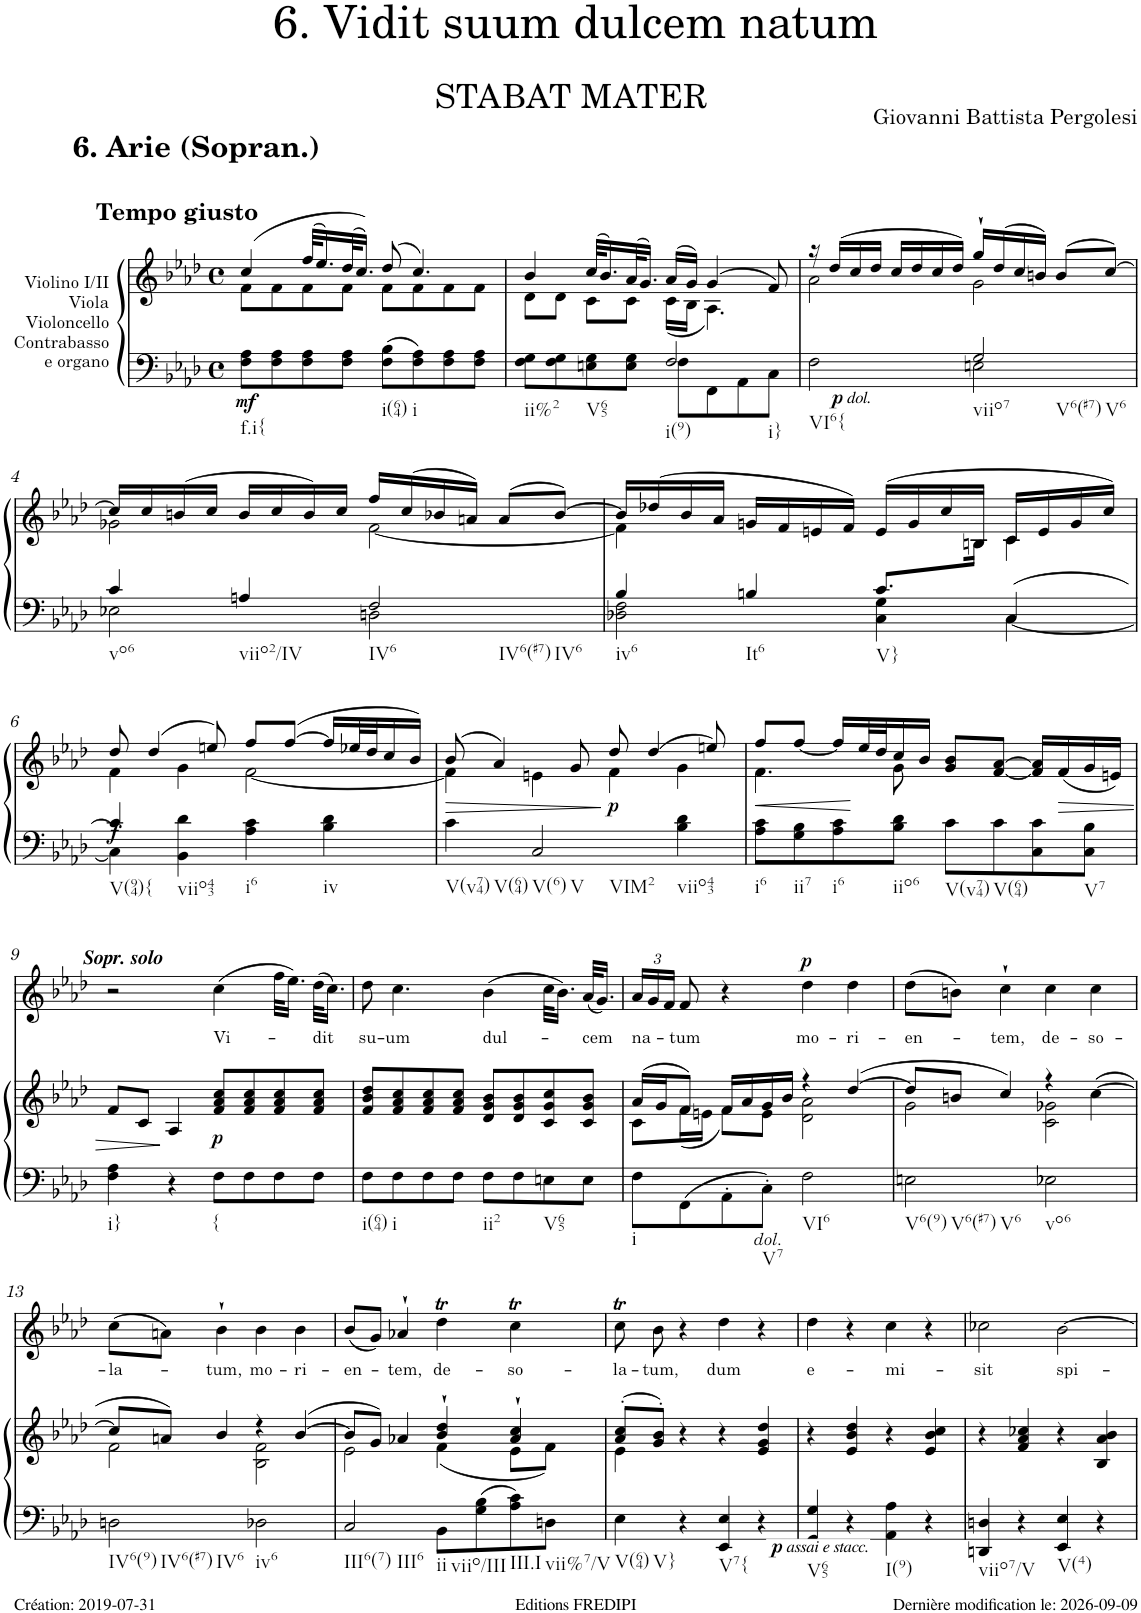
**kern	**kern	**dynam	**kern	**text	**dynam
*part2	*part2	*part2	*part1	*part1	*part1
*staff3	*staff2	*staff2/3	*staff1	*staff1	*staff1
*I"Violino I/II Viola Violoncello Contrabasso e organo	*	*	*I"Soprano	*	*
*clefF4	*clefG2	*	*clefG2	*	*
*k[b-e-a-d-]	*k[b-e-a-d-]	*	*k[b-e-a-d-]	*	*
*M4/4	*M4/4	*	*M4/4	*	*
*met(c)	*met(c)	*	*met(c)	*	*
=1	=1	=1	=1	=1	=1
*	*^	*	*	*	*
!	!	!	!	!LO:TX:a:B:t=Tempo giusto	!	!
!LO:TX:b:t=f.i{	!	!	!	!	!	!
!	!	!	!LO:DY:b=2	!	!	!
8F\ 8A-\L	(4cc/	8f\L	mf	1r	.	.
8F\ 8A-\	.	8f\	.	.	.	.
8F\ 8A-\	(32ff/KLL	8f\	.	.	.	.
.	16.ee-/)	.	.	.	.	.
8F\ 8A-\J	(32dd-/K	8f\J	.	.	.	.
.	16.cc/JJ))	.	.	.	.	.
!LO:TX:b:t=i(64)	!	!	!	!	!	!
8F\ 8B-\L	8f\L	(>8dd-/	.	.	.	.
!LO:TX:b:t=i	!	!	!	!	!	!
8F\ 8A-\	8f\	4.cc/)	.	.	.	.
8F\ 8A-\	8f\	.	.	.	.	.
8F\ 8A-\J	8f\J	.	.	.	.	.
=2	=2	=2	=2	=2	=2	=2
*^	*	*	*	*	*	*
!LO:TX:b:t=ii%2	!	!	!	!	!	!	!
!LO:TX:b:t=V65	!	!	!	!	!	!	!
2ryy	8F\ 8G\L	8d-\L	4b-/	.	1r	.	.
.	8F\ 8G\	8d-\J	.	.	.	.	.
.	8En\ 8G\	(32cc/KLL	8c\L	.	.	.	.
.	.	16.b-/)	.	.	.	.	.
.	8E\ 8G\J	(32a-/K	8c\J	.	.	.	.
.	.	16.g/JJ)	.	.	.	.	.
!LO:TX:b:t=i(9)	!	!	!	!	!	!	!
!LO:TX:b:t=i}	!	!	!	!	!	!	!
2F/	8F\L	(16a-/LL	(<16c\LL	.	.	.	.
.	.	16g/JJ)	16B-\JJ	.	.	.	.
.	8FF\	(>4g/	4.A-\)	.	.	.	.
.	8AA-\	.	.	.	.	.	.
.	8C\J	8f/)	.	.	.	.	.
=3	=3	=3	=3	=3	=3	=3	=3
!LO:TX:b:t=VI6{	!	!	!	!	!	!	!
2F\	2ryy	16r	2a-\	.	1r	.	.
!	!	!	!	!LO:DY:b	!	!	!
!	!	!	!	!LO:DY:n=1:b	!	!	!
.	.	(>16dd-/LL	.	p other-dynamics	.	.	.
.	.	16cc/	.	.	.	.	.
.	.	16dd-/JJ	.	.	.	.	.
.	.	16cc/LL	.	.	.	.	.
.	.	16dd-/	.	.	.	.	.
.	.	16cc/	.	.	.	.	.
.	.	16dd-/JJ)	.	.	.	.	.
!LO:TX:b:t=viio7	!	!	!	!	!	!	!
!LO:TX:b:t=V6(#7)	!	!	!	!	!	!	!
!LO:TX:b:t=V6	!	!	!	!	!	!	!
2G/	2En\	16gg`/LL	2g\	.	.	.	.
.	.	(>16dd-/	.	.	.	.	.
.	.	16cc/	.	.	.	.	.
.	.	16bn/JJ)	.	.	.	.	.
.	.	(>8b/L	.	.	.	.	.
.	.	[>8cc/J)	.	.	.	.	.
!!LO:LB:g=z
=4	=4	=4	=4	=4	=4	=4	=4
!LO:TX:b:t=vo6	!	!	!	!	!	!	!
4c/	2E-X\	16cc/LL]	2g-X\	.	1r	.	.
.	.	16cc/	.	.	.	.	.
.	.	(>16bn/	.	.	.	.	.
.	.	16cc/JJ	.	.	.	.	.
!LO:TX:b:t=viio2/IV	!	!	!	!	!	!	!
4An/	.	16b/LL	.	.	.	.	.
.	.	16cc/	.	.	.	.	.
.	.	16b/)	.	.	.	.	.
.	.	16cc/JJ	.	.	.	.	.
!LO:TX:b:t=IV6	!	!	!	!	!	!	!
!LO:TX:b:t=IV6(#7)	!	!	!	!	!	!	!
!LO:TX:b:t=IV6	!	!	!	!	!	!	!
2F/	2Dn\	16ff/LL	[<2f\	.	.	.	.
.	.	(>16cc/	.	.	.	.	.
.	.	16b-X/	.	.	.	.	.
.	.	16an/JJ)	.	.	.	.	.
.	.	(>8a/L	.	.	.	.	.
.	.	[>8b-/J)	.	.	.	.	.
=5	=5	=5	=5	=5	=5	=5	=5
*	*	*^	*^	*	*	*	*
!LO:TX:b:t=iv6	!	!	!	!	!	!	!	!	!
4B-/	2D-X\ 2F\	16b-/LL]	4f\]	2.ryy	8.ryy	.	1r	.	.
.	.	(>16dd-X/	.	.	.	.	.	.	.
.	.	16b-/	.	.	.	.	.	.	.
*	*	*	*	*v	*v	*	*	*	*
.	.	16a-/JJ	.	.	.	.	.	.
!LO:TX:b:t=It6	!	!	!	!	!	!	!	!
4Bn/	.	16gn/LL	2ryy	.	.	.	.	.
.	.	16f/	.	.	.	.	.	.
.	.	16en/	.	.	.	.	.	.
.	.	16f/JJ)	.	.	.	.	.	.
!LO:TX:b:t=V}	!	!	!	!	!	!	!	!
8.c/L	4C\ 4G\	(16e/LL	.	.	.	.	.	.
.	.	16g/	.	.	.	.	.	.
.	.	16cc/	.	.	.	.	.	.
*	*	*	*	*^	*	*	*	*
16ryy	.	16Bn/JJ	.	.	16B\Jk	.	.	.	.
4C/	[<4C\	16c/LL	4c\	(>4c/	4ryy	.	.	.	.
.	.	16e/	.	.	.	.	.	.	.
.	.	16g/	.	.	.	.	.	.	.
.	.	16cc/JJ)	.	.	.	.	.	.	.
*	*	*	*v	*v	*v	*	*	*	*
!!LO:LB:g=z
=6	=6	=6	=6	=6	=6	=6	=6
*	*^	*	*	*	*	*	*
!LO:TX:b:t=V(94){	!	!	!	!	!	!	!	!
!	!	!	!	!	!LO:DY:b=2	!	!	!
4c/	4ryy	4C\]	8dd-/)	4f\	f	1r	.	.
.	.	.	(4dd-/	.	.	.	.	.
!LO:TX:b:t=viio43	!	!	!	!	!	!	!	!
2.ryy	4BB-\ 4d-\	2.ryy	.	4g\	.	.	.	.
.	.	.	8een/)	.	.	.	.	.
!	!LO:TX:b:t=i6	!	!	!	!	!	!	!
.	4A-\ 4c\	.	8ff/L	[<2f\	.	.	.	.
.	.	.	([>8ff/J	.	.	.	.	.
!	!LO:TX:b:t=iv	!	!	!	!	!	!	!
.	4B-\ 4d-\	.	16ff/LL]	.	.	.	.	.
.	.	.	32ee-X/L	.	.	.	.	.
.	.	.	32dd-/J	.	.	.	.	.
.	.	.	16cc/	.	.	.	.	.
.	.	.	16b-/JJ)	.	.	.	.	.
*v	*v	*v	*	*	*	*	*	*
=7	=7	=7	=7	=7	=7	=7
!LO:TX:b:t=V(v74)	!	!	!	!	!	!
!LO:TX:b:t=V(64)	!	!	!	!	!	!
!	!	!	!LO:HP:b	!	!	!
4c\	(>8b-/	4f\]	>	1r	.	.
.	4a-/)	.	.	.	.	.
!LO:TX:b:t=V(6)	!	!	!	!	!	!
!LO:TX:b:t=V	!	!	!	!	!	!
!LO:TX:b:t=VIM2	!	!	!	!	!	!
2C/	.	4en\	.	.	.	.
.	8g/	.	.	.	.	.
!	!	!	!LO:DY:n=1:b	!	!	!
.	8dd-/	4f\	] p	.	.	.
.	(>4dd-/	.	.	.	.	.
!LO:TX:b:t=viio43	!	!	!	!	!	!
4B-\ 4d-\	.	4g\	.	.	.	.
.	8een/)	.	.	.	.	.
=8	=8	=8	=8	=8	=8	=8
!LO:TX:b:t=i6	!	!	!	!	!	!
!	!	!	!LO:HP:b	!	!	!
8A-\ 8c\L	8ff/L	4.f\	<	1r	.	.
!LO:TX:b:t=ii7	!	!	!	!	!	!
8G\ 8B-\	[<8ff/J	.	.	.	.	.
!LO:TX:b:t=i6	!	!	!	!	!	!
8A-\ 8c\	16ff/LL]	.	.	.	.	.
.	32ee-/L	.	[	.	.	.
.	32dd-/J	.	.	.	.	.
!LO:TX:b:t=iio6	!	!	!	!	!	!
8B-\ 8d-\J	16cc/	8g\	.	.	.	.
.	16b-/JJ	.	.	.	.	.
!LO:TX:b:t=V(v74)	!	!	!	!	!	!
8c\L	8g/ 8b-/L	2ryy	.	.	.	.
!LO:TX:b:t=V(64)	!	!	!	!	!	!
8c\	[<8f/ [>8a-/J	.	.	.	.	.
8C\ 8c\	16f/] 16a-/]LL	.	.	.	.	.
!	!	!	!LO:HP:b	!	!	!
.	(<16f/	.	>	.	.	.
!LO:TX:b:t=V7	!	!	!	!	!	!
8C\ 8B-\J	16g/	.	.	.	.	.
.	16en/JJ)	.	.	.	.	.
*	*v	*v	*	*	*	*
!!LO:LB:g=z
=9	=9	=9	=9	=9	=9
!	!	!	!LO:TX:a:Bi:t=Sopr. solo	!	!
!LO:TX:b:t=i}	!	!	!	!	!
4F\ 4A-\	8f/L	.	2r	.	.
.	8c/J	.	.	.	.
4r	4A-/	]	.	.	.
!LO:TX:b:t={	!	!	!	!	!
!	!	!LO:DY:b	!	!LO:LY:b	!
8F\L	8f/ 8a-/ 8cc/L	p	(>4cc\	Vi-	.
8F\	8f/ 8a-/ 8cc/	.	.	.	.
8F\	8f/ 8a-/ 8cc/	.	32ff\KLL	.	.
.	.	.	16.ee-\JJ)	.	.
!	!	!	!	!LO:LY:b	!
8F\J	8f/ 8a-/ 8cc/J	.	(>32dd-\KLL	-dit	.
.	.	.	16.cc\JJ)	.	.
=10	=10	=10	=10	=10	=10
!LO:TX:b:t=i(64)	!	!	!	!	!
!	!	!	!	!LO:LY:b	!
8F\L	8f/ 8b-/ 8dd-/L	.	8dd-\	su-	.
!LO:TX:b:t=i	!	!	!	!	!
!	!	!	!	!LO:LY:b	!
8F\	8f/ 8a-/ 8cc/	.	4.cc\	-um	.
8F\	8f/ 8a-/ 8cc/	.	.	.	.
8F\J	8f/ 8a-/ 8cc/J	.	.	.	.
!LO:TX:b:t=ii2	!	!	!	!	!
!	!	!	!	!LO:LY:b	!
8F\L	8d-/ 8g/ 8b-/L	.	(>4b-\	dul-	.
8F\	8d-/ 8g/ 8b-/	.	.	.	.
!LO:TX:b:t=V65	!	!	!	!	!
8En\	8c/ 8g/ 8cc/	.	32cc\KLL	.	.
.	.	.	16.b-\JJ)	.	.
!	!	!	!	!LO:LY:b	!
8E\J	8c/ 8g/ 8b-/J	.	(<32a-/KLL	-cem	.
.	.	.	16.g/JJ)	.	.
=11	=11	=11	=11	=11	=11
*	*^	*	*	*	*
*	*	*	*	*Xbrackettup	*	*
!LO:TX:b:t=i	!	!	!	!	!	!
!	!	!	!	!	!LO:LY:b	!
8F\L	(16a-/LL	8c\L	.	24a-/LL	na-	.
.	.	.	.	24g/	.	.
.	16g/J	.	.	.	.	.
.	.	.	.	24f/JJ	.	.
!	!	!	!	!	!LO:LY:b	!
8FF\	8f/J)	(16f\L	.	8f/	-tum	.
.	.	16en\JJ	.	.	.	.
8AA-'\	16f/LL	8f\L)	.	4r	.	.
.	16a-/	.	.	.	.	.
!LO:TX:b:t=V7	!	!	!	!	!	!
!	!	!	!LO:DY:b=2	!	!	!
8C'\J	16g/	8e\J	other-dynamics	.	.	.
.	16b-/JJ	.	.	.	.	.
!LO:TX:b:t=VI6	!	!	!	!	!	!
!	!	!	!	!	!LO:LY:b	!LO:DY:a
2F\	4r	2d-\ 2a-\	.	4dd-\	mo-	p
!	!	!	!	!	!LO:LY:b	!
.	([4dd-/	.	.	4dd-\	-ri-	.
=12	=12	=12	=12	=12	=12	=12
!LO:TX:b:t=V6(9)	!	!	!	!	!	!
!LO:TX:b:t=V6(#7)	!	!	!	!	!	!
!LO:TX:b:t=V6	!	!	!	!	!	!
!	!	!	!	!	!LO:LY:b	!
2En\	8dd-/L]	2g\	.	(>8dd-\L	-en-	.
.	8bn/J	.	.	8bn\J)	.	.
!	!	!	!	!	!LO:LY:b	!
.	4cc/)	.	.	4cc`\	-tem,	.
!LO:TX:b:t=vo6	!	!	!	!	!	!
!	!	!	!	!	!LO:LY:b	!
2E-X\	4r	2c\ 2g-X\	.	4cc\	de-	.
!	!	!	!	!	!LO:LY:b	!
.	(>[>4cc\	.	.	4cc\	-so-	.
!!LO:LB:g=z
=13	=13	=13	=13	=13	=13	=13
!LO:TX:b:t=IV6(9)	!	!	!	!	!	!
!LO:TX:b:t=IV6(#7)	!	!	!	!	!	!
!LO:TX:b:t=IV6	!	!	!	!	!	!
!	!	!	!	!	!LO:LY:b	!
2Dn\	8cc/L]	2f\	.	(>8cc\L	-la-	.
.	8an/J)	.	.	8an\J)	.	.
!	!	!	!	!	!LO:LY:b	!
.	4b-/	.	.	4b-`\	-tum,	.
!LO:TX:b:t=iv6	!	!	!	!	!	!
!	!	!	!	!	!LO:LY:b	!
2D-X\	4r	2B-\ 2f\	.	4b-\	mo-	.
!	!	!	!	!	!LO:LY:b	!
.	([>4b-/	.	.	4b-\	-ri-	.
=14	=14	=14	=14	=14	=14	=14
!LO:TX:b:t=III6(7)	!	!	!	!	!	!
!LO:TX:b:t=III6	!	!	!	!	!	!
!	!	!	!	!	!LO:LY:b	!
2C/	8b-/L]	2e-\	.	(<8b-/L	-en-	.
.	8g/J)	.	.	8g/J)	.	.
!	!	!	!	!	!LO:LY:b	!
.	4a-X/	.	.	4a-X`>/	-tem,	.
!LO:TX:b:t=ii	!	!	!	!	!	!
!LO:TX:b:t=viio/III	!	!	!	!	!	!
!	!	!	!	!	!LO:LY:b	!
8BB-\L	4b-/` 4dd-/`	(<4f\	.	4dd-T\	de-	.
8G\ 8B-\	.	.	.	.	.	.
!LO:TX:b:t=III.I	!	!	!	!	!	!
!	!	!	!	!	!LO:LY:b	!
8A-\ 8c\	4a-/` 4cc/`	8e-\L	.	4cct\	-so-	.
!LO:TX:b:t=vii%7/V	!	!	!	!	!	!
8Dn\J	.	8f\J)	.	.	.	.
=15	=15	=15	=15	=15	=15	=15
!LO:TX:b:t=V(64)	!	!	!	!	!	!
!LO:TX:b:t=V}	!	!	!	!	!	!
!	!	!	!	!	!LO:LY:b	!
4E-\	(>8a-/' 8cc/'L	4e-\	.	8cct\	-la-	.
!	!	!	!	!	!LO:LY:b	!
.	8g/' 8b-/'J)	.	.	8b-\	-tum,	.
4r	4r	2.ryy	.	4r	.	.
!LO:TX:b:t=V7{	!	!	!	!	!	!
!	!	!	!LO:DY:b=2	!	!LO:LY:b	!
!	!	!	!LO:DY:n=1:b=2	!	!	!
4EE-/ 4E-/	4r	.	p other-dynamics	4dd-\	dum	.
4r	4e-/ 4g/ 4dd-/	.	.	4r	.	.
*	*v	*v	*	*	*	*
=16	=16	=16	=16	=16	=16
!LO:TX:b:t=V65	!	!	!	!	!
!	!	!	!	!LO:LY:b	!
4GG/ 4G/	4r	.	4dd-\	e-	.
4r	4e-/ 4b-/ 4dd-/	.	4r	.	.
!LO:TX:b:t=I(9)	!	!	!	!	!
!	!	!	!	!LO:LY:b	!
4AA-\ 4A-\	4r	.	4cc\	-mi-	.
4r	4e-/ 4b-/ 4cc/	.	4r	.	.
=17	=17	=17	=17	=17	=17
!LO:TX:b:t=viio7/V	!	!	!	!	!
!	!	!	!	!LO:LY:b	!
4DDn/ 4Dn/	4r	.	2cc-X\	-sit	.
4r	4f/ 4a-/ 4cc-X/	.	.	.	.
!LO:TX:b:t=V(4)	!	!	!	!	!
!	!	!	!	!LO:LY:b	!
4EE-/ 4E-/	4r	.	[>2b-\	spi-	.
4r	4B-/ 4a-/ 4b-/	.	.	.	.
=	=	=	=	=	=
*-	*-	*-	*-	*-	*-
